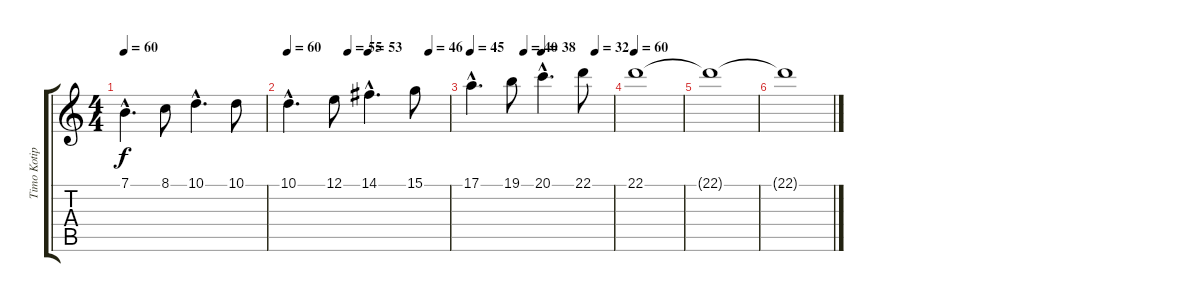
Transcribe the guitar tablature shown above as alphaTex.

\track ("Timo Kotipelto (Voice)" "Timo Kotip") {instrument cello}
\staff {score tabs}
\tuning (E4 B3 G3 D3 A2 E2) {hide}
\ts (4 4)
\tempo 60
\clef g2
\ks c
7.1{hac}.4{d dy f} 8.1.8 10.1{hac}.4{d} 10.1.8 |
\tempo 60
\tempo (55 0.375)
\tempo (53 0.5)
\tempo (46 0.875)
10.1{hac}.4{d} 12.1.8 14.1{hac}.4{d} 15.1.8 |
\tempo 45
\tempo (40 0.375)
\tempo (38 0.5)
\tempo (32 0.875)
17.1{hac}.4{d} 19.1.8 20.1{hac}.4{d} 22.1.8 |
\tempo 60
22.1.1 |
22.1{t}.1 |
22.1{t}.1
